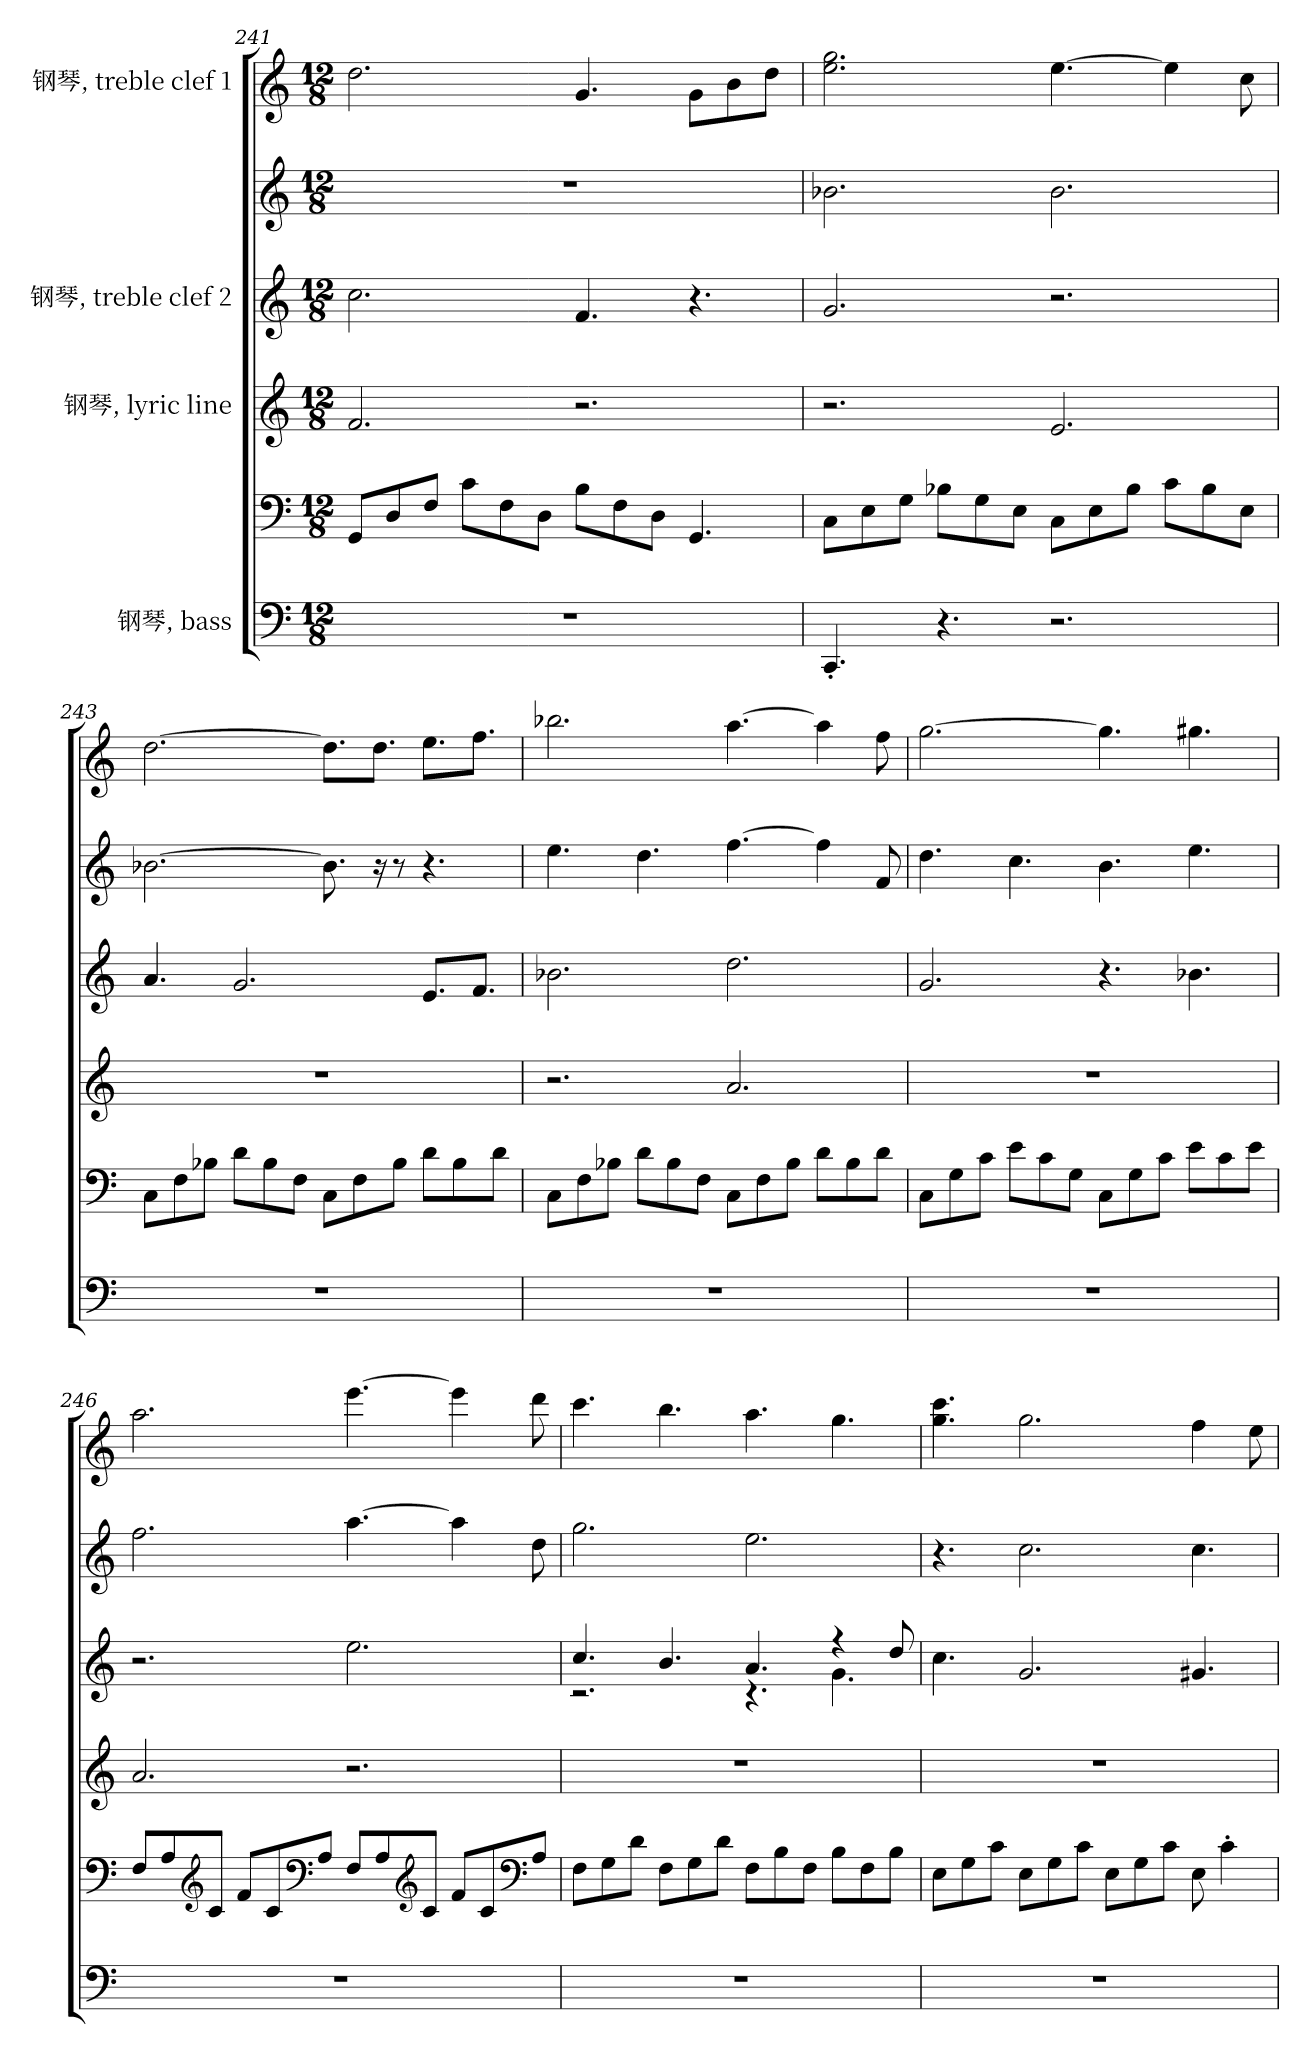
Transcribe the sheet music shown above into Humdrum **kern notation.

**kern	**kern	**kern	**kern	**kern	**kern
*part4	*part4	*part3	*part2	*part2	*part1
*staff6	*staff5	*staff4	*staff3	*staff2	*staff1
*I"钢琴, bass	*	*I"钢琴, lyric line	*I"钢琴, treble clef 2	*	*I"钢琴, treble clef 1
*clefF4	*clefF4	*clefG2	*clefG2	*clefG2	*clefG2
*k[]	*k[]	*k[]	*k[]	*k[]	*k[]
*M12/8	*M12/8	*M12/8	*M12/8	*M12/8	*M12/8
=241	=241	=241	=241	=241	=241
1.r	8GG/L	2.f/	2.cc\	1.r	2.dd\
.	8D/	.	.	.	.
.	8F/J	.	.	.	.
.	8c\L	.	.	.	.
.	8F\	.	.	.	.
.	8D\J	.	.	.	.
.	8B\L	2.r	4.f/	.	4.g/
.	8F\	.	.	.	.
.	8D\J	.	.	.	.
.	4.GG/	.	4.r	.	8g\L
.	.	.	.	.	8b\
.	.	.	.	.	8dd\J
=242	=242	=242	=242	=242	=242
4.CC'/	8C\L	2.r	2.g/	2.b-X\	2.ee\ 2.gg\
.	8E\	.	.	.	.
.	8G\J	.	.	.	.
4.r	8B-X\L	.	.	.	.
.	8G\	.	.	.	.
.	8E\J	.	.	.	.
2.r	8C\L	2.e/	2.r	2.b-\	[4.ee\
.	8E\	.	.	.	.
.	8B-\J	.	.	.	.
.	8c\L	.	.	.	4ee\]
.	8B-\	.	.	.	.
.	8E\J	.	.	.	8cc\
!!LO:PB:g=z
=243	=243	=243	=243	=243	=243
1.r	8C\L	1.r	4.a/	[2.b-X\	[2.dd\
.	8F\	.	.	.	.
.	8B-X\J	.	.	.	.
.	8d\L	.	2.g/	.	.
.	8B-\	.	.	.	.
.	8F\J	.	.	.	.
.	8C\L	.	.	8.b-\]	8.dd\L]
.	8F\	.	.	.	.
.	.	.	.	16r	8.dd\J
.	8B-\J	.	.	8r	.
.	8d\L	.	8.e/L	4.r	8.ee\L
.	8B-\	.	.	.	.
.	.	.	8.f/J	.	8.ff\J
.	8d\J	.	.	.	.
=244	=244	=244	=244	=244	=244
1.r	8C\L	2.r	2.b-X\	4.ee\	2.bb-X\
.	8F\	.	.	.	.
.	8B-X\J	.	.	.	.
.	8d\L	.	.	4.dd\	.
.	8B-\	.	.	.	.
.	8F\J	.	.	.	.
.	8C\L	2.a/	2.dd\	[4.ff\	[4.aa\
.	8F\	.	.	.	.
.	8B-\J	.	.	.	.
.	8d\L	.	.	4ff\]	4aa\]
.	8B-\	.	.	.	.
.	8d\J	.	.	8f/	8ff\
=245	=245	=245	=245	=245	=245
1.r	8C\L	1.r	2.g/	4.dd\	[2.gg\
.	8G\	.	.	.	.
.	8c\J	.	.	.	.
.	8e\L	.	.	4.cc\	.
.	8c\	.	.	.	.
.	8G\J	.	.	.	.
.	8C\L	.	4.r	4.b\	4.gg\]
.	8G\	.	.	.	.
.	8c\J	.	.	.	.
.	8e\L	.	4.b-X\	4.ee\	4.gg#X\
.	8c\	.	.	.	.
.	8e\J	.	.	.	.
!!LO:LB:g=z
=246	=246	=246	=246	=246	=246
1.r	8F/L	2.a/	2.r	2.ff\	2.aa\
.	8A/	.	.	.	.
*	*clefG2	*	*	*	*
.	8c/J	.	.	.	.
.	8f/L	.	.	.	.
.	8c/	.	.	.	.
*	*clefF4	*	*	*	*
.	8A/J	.	.	.	.
.	8F/L	2.r	2.ee\	[4.aa\	[4.eee\
.	8A/	.	.	.	.
*	*clefG2	*	*	*	*
.	8c/J	.	.	.	.
.	8f/L	.	.	4aa\]	4eee\]
.	8c/	.	.	.	.
*	*clefF4	*	*	*	*
.	8A/J	.	.	8dd\	8ddd\
=247	=247	=247	=247	=247	=247
*	*	*	*^	*	*
1.r	8F\L	1.r	4.cc/	2.r	2.gg\	4.ccc\
.	8G\	.	.	.	.	.
.	8d\J	.	.	.	.	.
.	8F\L	.	4.b/	.	.	4.bb\
.	8G\	.	.	.	.	.
.	8d\J	.	.	.	.	.
.	8F\L	.	4.a/	4.r	2.ee\	4.aa\
.	8B\	.	.	.	.	.
.	8F\J	.	.	.	.	.
.	8B\L	.	4r	4.g\	.	4.gg\
.	8F\	.	.	.	.	.
.	8B\J	.	8dd/	.	.	.
*	*	*	*v	*v	*	*
=248	=248	=248	=248	=248	=248
1.r	8E\L	1.r	4.cc\	4.r	4.gg\ 4.ccc\
.	8G\	.	.	.	.
.	8c\J	.	.	.	.
.	8E\L	.	2.g/	2.cc\	2.gg\
.	8G\	.	.	.	.
.	8c\J	.	.	.	.
.	8E\L	.	.	.	.
.	8G\	.	.	.	.
.	8c\J	.	.	.	.
.	8E\	.	4.g#X/	4.cc\	4ff\
.	4c'\	.	.	.	.
.	.	.	.	.	8ee\
=	=	=	=	=	=
*-	*-	*-	*-	*-	*-
